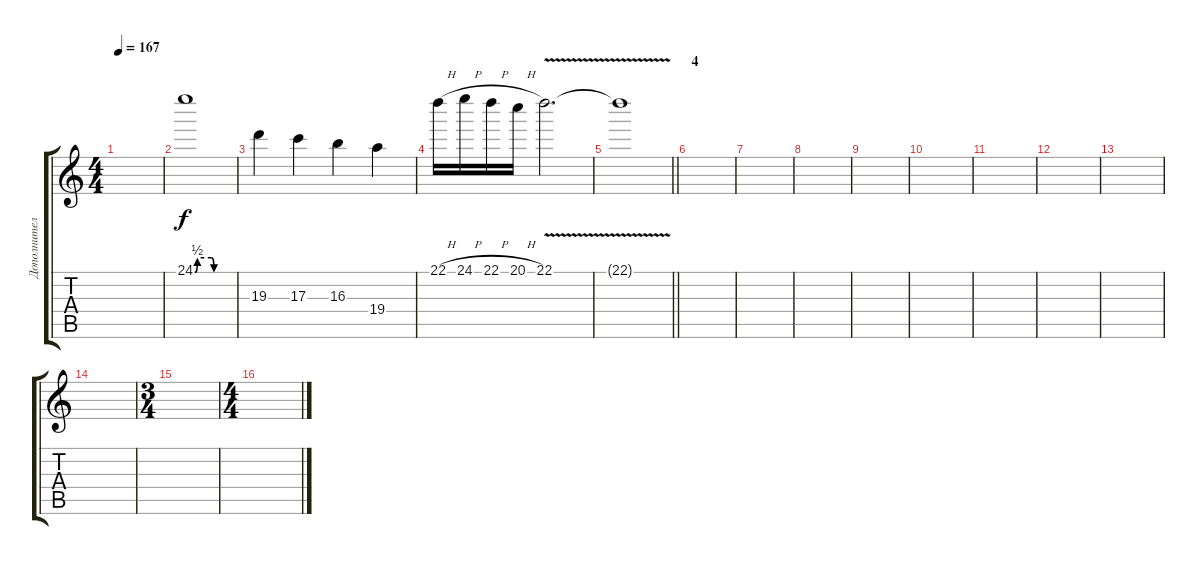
\track ("Дополнительное соло" "Дополнител") {instrument distortionguitar}
\staff {score tabs}
\tuning (E4 B3 G3 D3 A2 E2) {hide}
\ts (4 4)
\tempo 167
\clef g2
\ks c
|
24.1{be (custom 0 0 4 2 26 2 30 0 60 0)}.1 |
19.3.4 17.3.4 16.3.4 19.4.4 |
22.1{h}.16 24.1{h}.16 22.1{h}.16 20.1{h}.16 22.1{v}.2{d} |
\barLineRight lightlight
22.1{t}.1 |
\section ("" "4")
|
|
|
|
|
|
|
|
|
\ts (3 4)
|
\ts (4 4)
